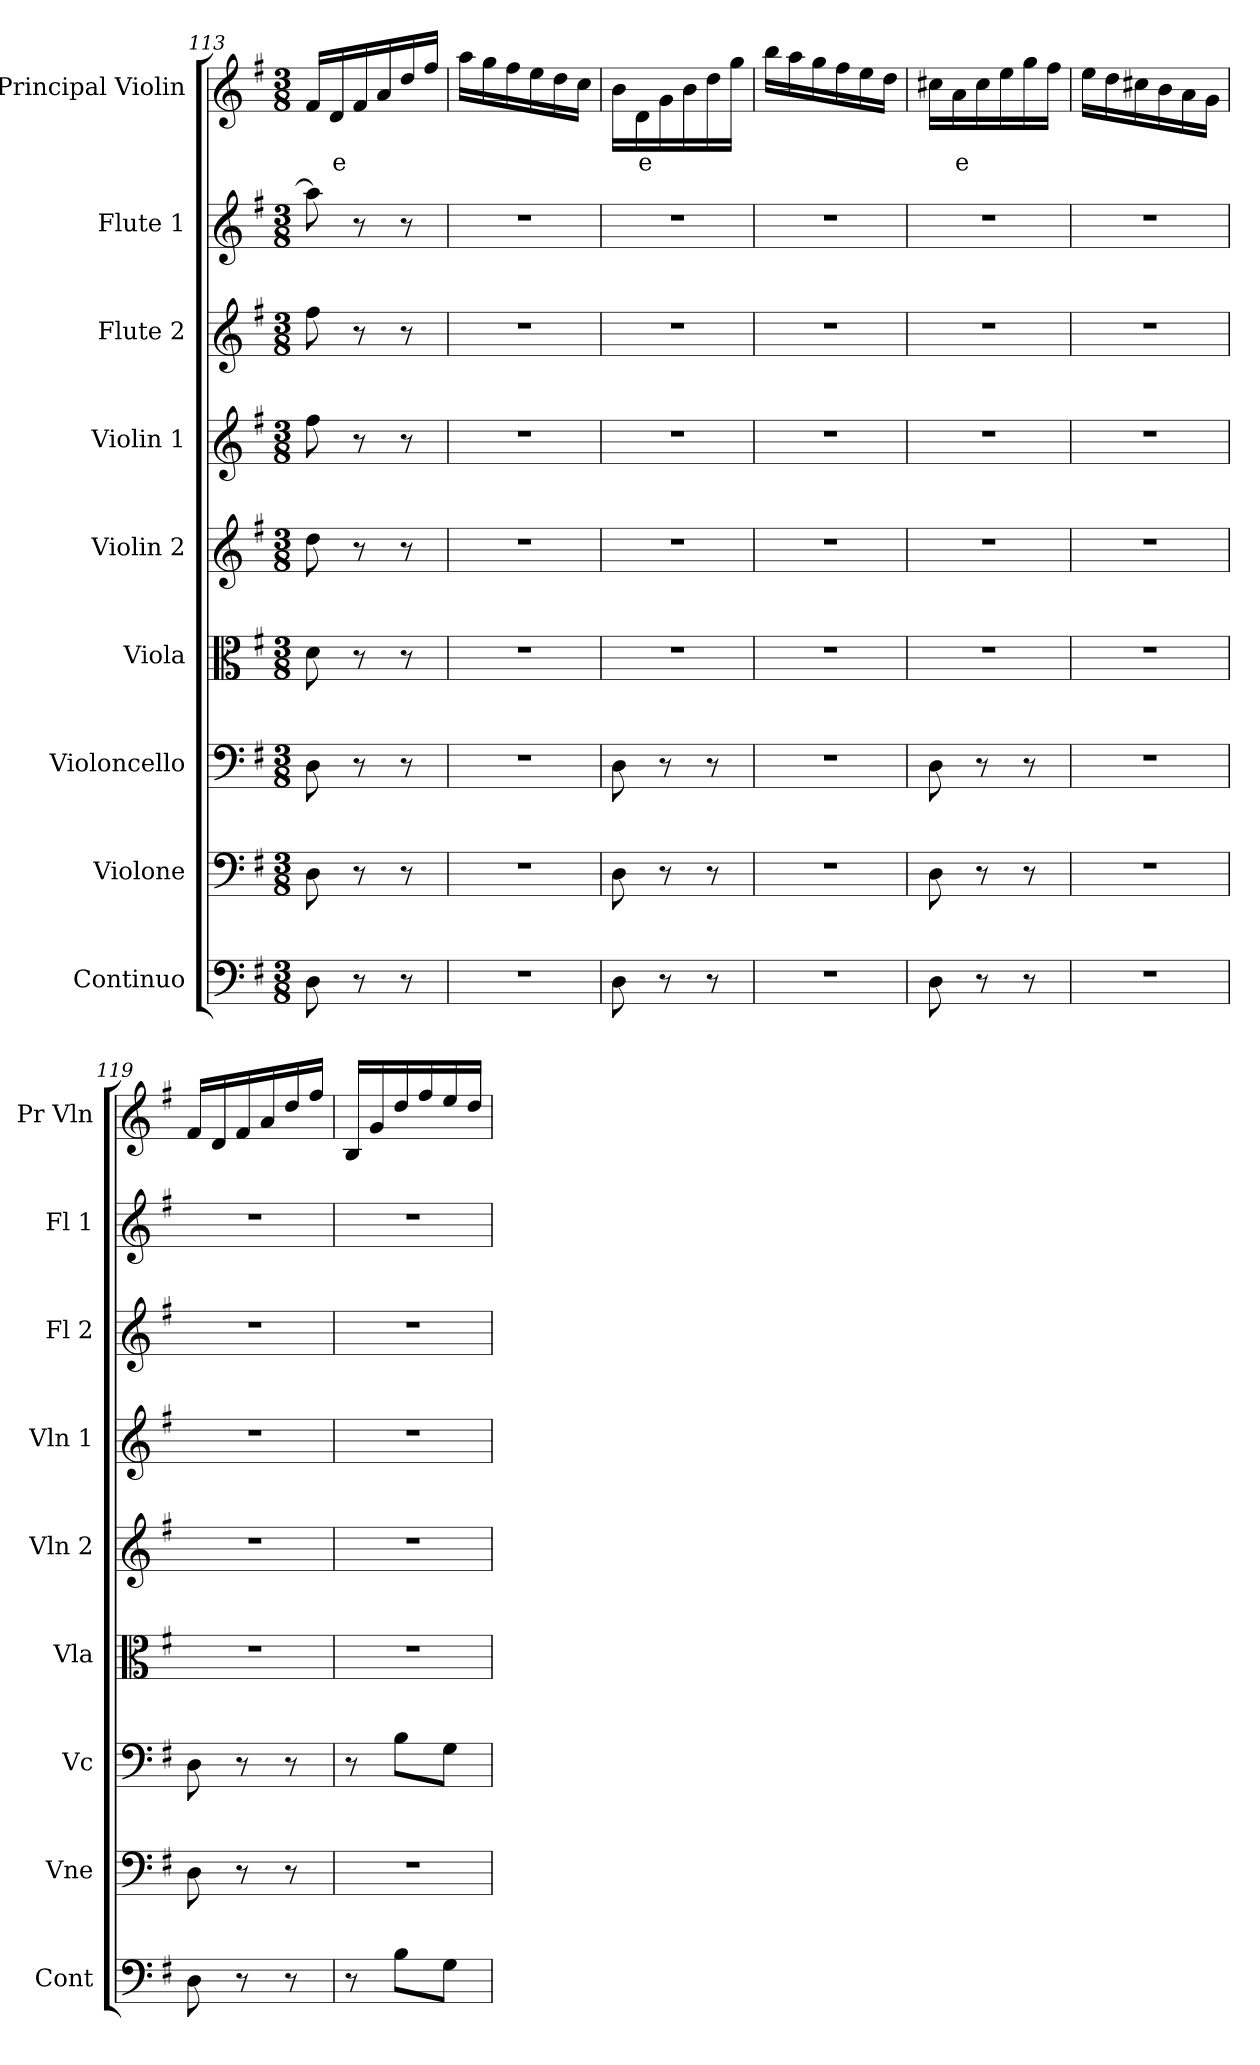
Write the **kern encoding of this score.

**kern	**kern	**kern	**kern	**kern	**kern	**kern	**kern	**kern	**text
*part9	*part8	*part7	*part6	*part5	*part4	*part3	*part2	*part1	*part1
*staff9	*staff8	*staff7	*staff6	*staff5	*staff4	*staff3	*staff2	*staff1	*staff1
*I"Continuo	*I"Violone	*I"Violoncello	*I"Viola	*I"Violin 2	*I"Violin 1	*I"Flute 2	*I"Flute 1	*I"Principal Violin	*
*I'Cont	*I'Vne	*I'Vc	*I'Vla	*I'Vln 2	*I'Vln 1	*I'Fl 2	*I'Fl 1	*I'Pr Vln	*
*clefF4	*clefF4	*clefF4	*clefC3	*clefG2	*clefG2	*clefG2	*clefG2	*clefG2	*
*	*ITrd7c12	*	*	*	*	*	*	*	*
*k[f#]	*k[f#]	*k[f#]	*k[f#]	*k[f#]	*k[f#]	*k[f#]	*k[f#]	*k[f#]	*
*M3/8	*M3/8	*M3/8	*M3/8	*M3/8	*M3/8	*M3/8	*M3/8	*M3/8	*
=113	=113	=113	=113	=113	=113	=113	=113	=113	=113
8D\	8DD\	8D\	8d\	8dd\	8ff#\	8ff#\	8aa\]	16f#/LL	.
!	!	!	!	!	!	!	!	!	!LO:LY:b:color=#FF0000
.	.	.	.	.	.	.	.	16d/	e
8r	8r	8r	8r	8r	8r	8r	8r	16f#/	.
.	.	.	.	.	.	.	.	16a/	.
8r	8r	8r	8r	8r	8r	8r	8r	16dd/	.
.	.	.	.	.	.	.	.	16ff#/JJ	.
=114	=114	=114	=114	=114	=114	=114	=114	=114	=114
4.r	4.r	4.r	4.r	4.r	4.r	4.r	4.r	16aa\LL	.
.	.	.	.	.	.	.	.	16gg\	.
.	.	.	.	.	.	.	.	16ff#\	.
.	.	.	.	.	.	.	.	16ee\	.
.	.	.	.	.	.	.	.	16dd\	.
.	.	.	.	.	.	.	.	16cc\JJ	.
=115	=115	=115	=115	=115	=115	=115	=115	=115	=115
8D\	8DD\	8D\	4.r	4.r	4.r	4.r	4.r	16b\LL	.
!	!	!	!	!	!	!	!	!	!LO:LY:b:color=#FF0000
.	.	.	.	.	.	.	.	16d\	e
8r	8r	8r	.	.	.	.	.	16g\	.
.	.	.	.	.	.	.	.	16b\	.
8r	8r	8r	.	.	.	.	.	16dd\	.
.	.	.	.	.	.	.	.	16gg\JJ	.
=116	=116	=116	=116	=116	=116	=116	=116	=116	=116
4.r	4.r	4.r	4.r	4.r	4.r	4.r	4.r	16bb\LL	.
.	.	.	.	.	.	.	.	16aa\	.
.	.	.	.	.	.	.	.	16gg\	.
.	.	.	.	.	.	.	.	16ff#\	.
.	.	.	.	.	.	.	.	16ee\	.
.	.	.	.	.	.	.	.	16dd\JJ	.
=117	=117	=117	=117	=117	=117	=117	=117	=117	=117
8D\	8DD\	8D\	4.r	4.r	4.r	4.r	4.r	16cc#X\LL	.
!	!	!	!	!	!	!	!	!	!LO:LY:b:color=#FF0000
.	.	.	.	.	.	.	.	16a\	e
8r	8r	8r	.	.	.	.	.	16cc#\	.
.	.	.	.	.	.	.	.	16ee\	.
8r	8r	8r	.	.	.	.	.	16gg\	.
.	.	.	.	.	.	.	.	16ff#\JJ	.
=118	=118	=118	=118	=118	=118	=118	=118	=118	=118
4.r	4.r	4.r	4.r	4.r	4.r	4.r	4.r	16ee\LL	.
.	.	.	.	.	.	.	.	16dd\	.
.	.	.	.	.	.	.	.	16cc#X\	.
.	.	.	.	.	.	.	.	16b\	.
.	.	.	.	.	.	.	.	16a\	.
.	.	.	.	.	.	.	.	16g\JJ	.
=119	=119	=119	=119	=119	=119	=119	=119	=119	=119
8D\	8DD\	8D\	4.r	4.r	4.r	4.r	4.r	16f#/LL	.
.	.	.	.	.	.	.	.	16d/	.
8r	8r	8r	.	.	.	.	.	16f#/	.
.	.	.	.	.	.	.	.	16a/	.
8r	8r	8r	.	.	.	.	.	16dd/	.
.	.	.	.	.	.	.	.	16ff#/JJ	.
!!LO:LB:g=z
=120	=120	=120	=120	=120	=120	=120	=120	=120	=120
8r	4.r	8r	4.r	4.r	4.r	4.r	4.r	16B/LL	.
.	.	.	.	.	.	.	.	16g/	.
8B\L	.	8B\L	.	.	.	.	.	16dd/	.
.	.	.	.	.	.	.	.	16ff#/	.
8G\J	.	8G\J	.	.	.	.	.	16ee/	.
.	.	.	.	.	.	.	.	16dd/JJ	.
=	=	=	=	=	=	=	=	=	=
*-	*-	*-	*-	*-	*-	*-	*-	*-	*-
